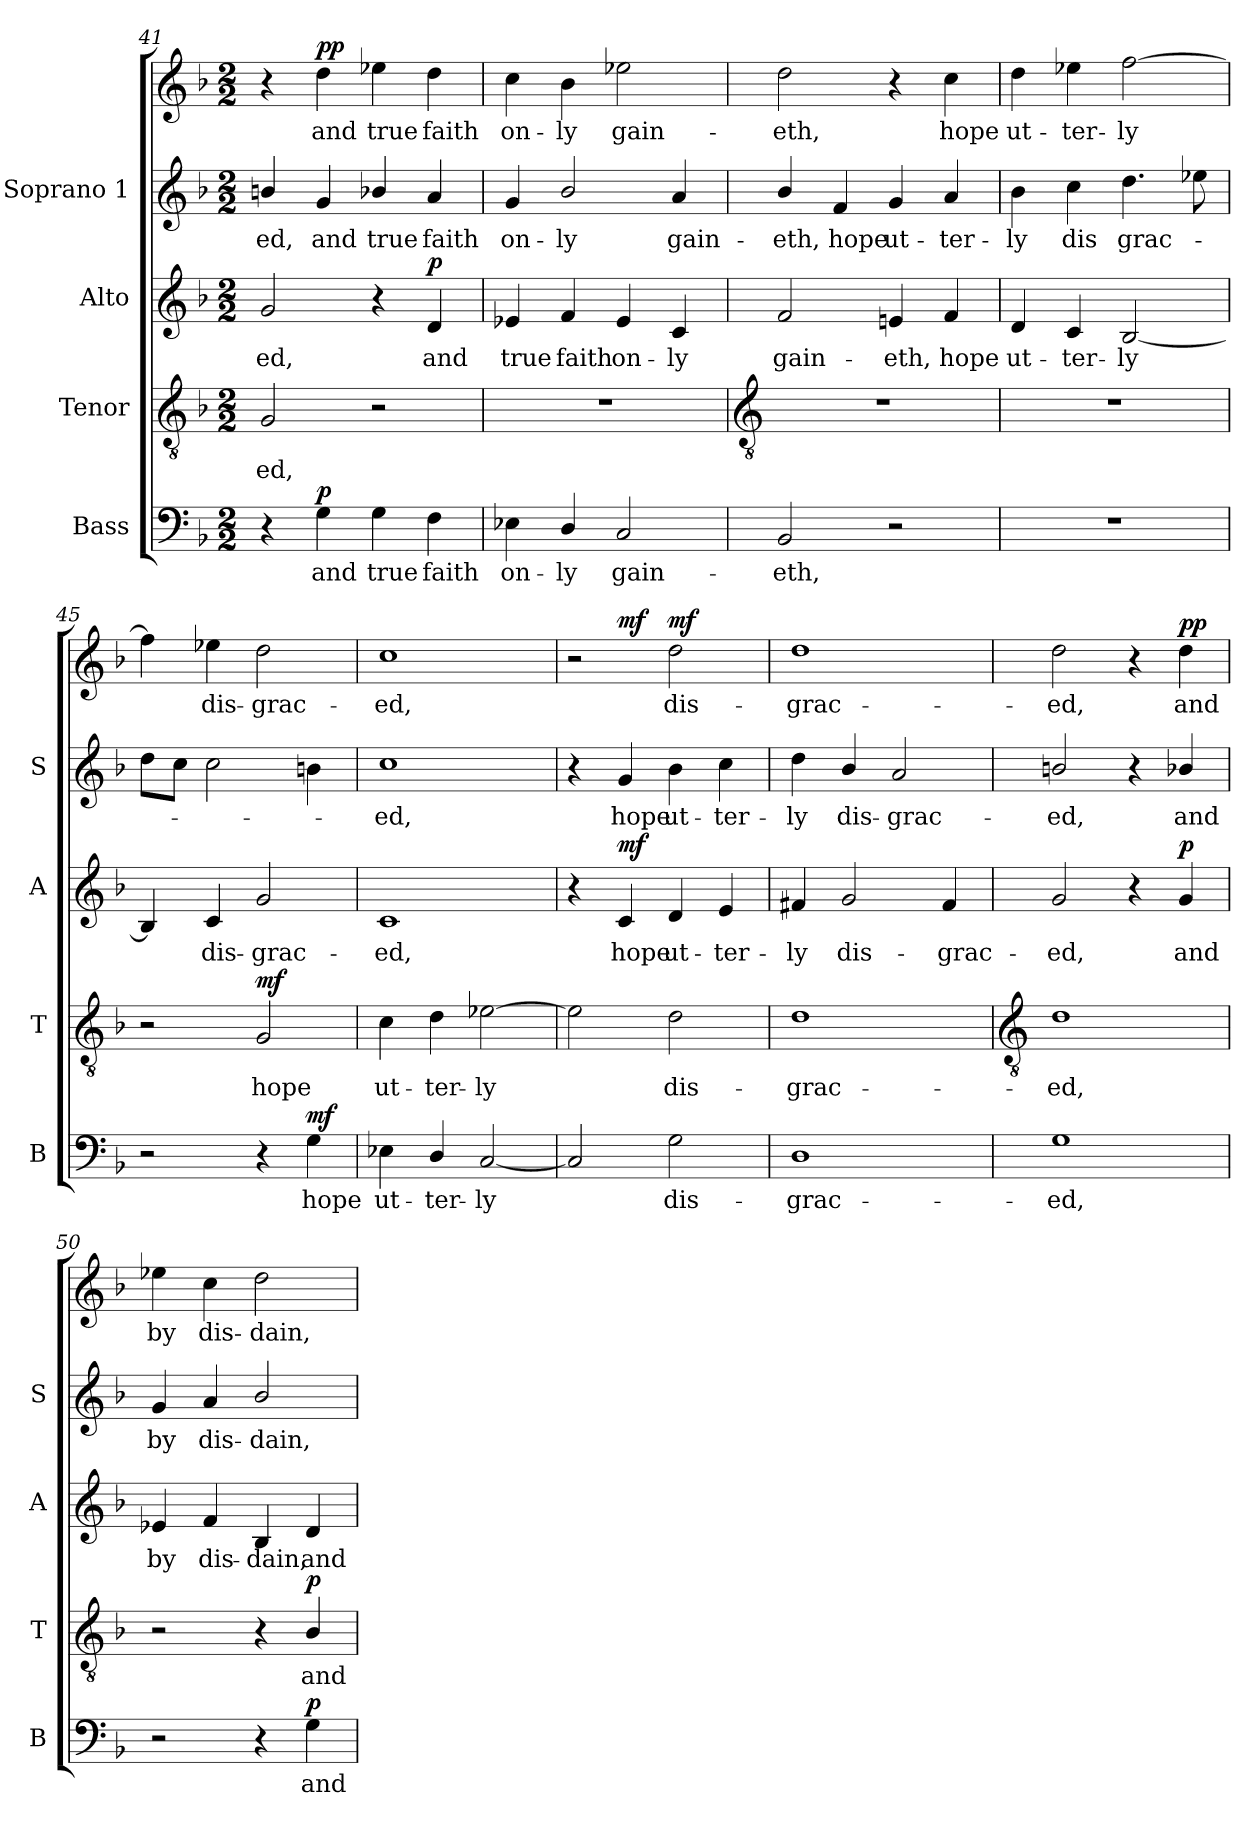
**kern	**text	**dynam	**kern	**text	**dynam	**kern	**text	**dynam	**kern	**text	**kern	**text	**dynam
*part4	*part4	*part4	*part3	*part3	*part3	*part2	*part2	*part2	*part1	*part1	*part1	*part1	*part1
*staff5	*staff5	*staff5	*staff4	*staff4	*staff4	*staff3	*staff3	*staff3	*staff2	*staff2	*staff1	*staff1	*staff1/2
*I"Bass	*	*	*I"Tenor	*	*	*I"Alto	*	*	*I"Soprano 1	*	*	*	*
*I'B	*	*	*I'T	*	*	*I'A	*	*	*I'S	*	*	*	*
*clefF4	*	*	*clefGv2	*	*	*clefG2	*	*	*clefG2	*	*clefG2	*	*
*k[b-]	*	*	*k[b-]	*	*	*k[b-]	*	*	*k[b-]	*	*k[b-]	*	*
*F:	*	*	*F:	*	*	*F:	*	*	*F:	*	*F:	*	*
*M2/2	*	*	*M2/2	*	*	*M2/2	*	*	*M2/2	*	*M2/2	*	*
=41	=41	=41	=41	=41	=41	=41	=41	=41	=41	=41	=41	=41	=41
!	!	!	!	!LO:LY:b	!	!	!LO:LY:b	!	!	!LO:LY:b	!	!	!
4r	.	.	2G	-ed,	.	2g	ed,	.	4bn/	ed,	4r	.	.
!	!LO:LY:b	!LO:DY:b	!	!	!	!	!	!	!	!LO:LY:b	!	!LO:LY:b	!LO:DY:b=2
!	!	!	!	!	!	!	!	!	!	!	!	!	!LO:DY:n=1:b
4G	and	p	.	.	.	.	.	.	4g	and	4dd	-and	p p
!	!LO:LY:b	!	!	!	!	!	!	!	!	!LO:LY:b	!	!LO:LY:b	!
4G	true	.	2r	.	.	4r	.	.	4b-X/	true	4ee-X	true	.
!	!LO:LY:b	!	!	!	!	!	!LO:LY:b	!LO:DY:b	!	!LO:LY:b	!	!LO:LY:b	!
4F	faith	.	.	.	.	4d	and	p	4a	faith	4dd	faith	.
=42	=42	=42	=42	=42	=42	=42	=42	=42	=42	=42	=42	=42	=42
!	!LO:LY:b	!	!	!	!	!	!LO:LY:b	!	!	!LO:LY:b	!	!LO:LY:b	!
4E-X	on-	.	1r	.	.	4e-X	true	.	4g	-on-	4cc	on-	.
!	!LO:LY:b	!	!	!	!	!	!LO:LY:b	!	!	!LO:LY:b	!	!LO:LY:b	!
4D/	-ly	.	.	.	.	4f	faith	.	2b-/	-ly	4b-	-ly	.
!	!LO:LY:b	!	!	!	!	!	!LO:LY:b	!	!	!	!	!LO:LY:b	!
2C	gain-	.	.	.	.	4e-	on-	.	.	.	2ee-X	gain-	.
!	!	!	!	!	!	!	!LO:LY:b	!	!	!LO:LY:b	!	!	!
.	.	.	.	.	.	4c	-ly	.	4a	gain-	.	.	.
!!LO:LB:g=z
=43	=43	=43	=43	=43	=43	=43	=43	=43	=43	=43	=43	=43	=43
*	*	*	*clefGv2	*	*	*	*	*	*	*	*	*	*
!	!LO:LY:b	!	!	!	!	!	!LO:LY:b	!	!	!LO:LY:b	!	!LO:LY:b	!
2BB-	-eth,	.	1r	.	.	2f	gain-	.	4b-/	eth,	2dd	-eth,	.
!	!	!	!	!	!	!	!	!	!	!LO:LY:b	!	!	!
.	.	.	.	.	.	.	.	.	4f	hope	.	.	.
!	!	!	!	!	!	!	!LO:LY:b	!	!	!LO:LY:b	!	!	!
2r	.	.	.	.	.	4en	-eth,	.	4g	ut-	4r	.	.
!	!	!	!	!	!	!	!LO:LY:b	!	!	!LO:LY:b	!	!LO:LY:b	!
.	.	.	.	.	.	4f	hope	.	4a	-ter-	4cc	hope	.
=44	=44	=44	=44	=44	=44	=44	=44	=44	=44	=44	=44	=44	=44
!	!	!	!	!	!	!	!LO:LY:b	!	!	!LO:LY:b	!	!LO:LY:b	!
1r	.	.	1r	.	.	4d	ut-	.	4b-	ly	4dd	-ut-	.
!	!	!	!	!	!	!	!LO:LY:b	!	!	!LO:LY:b	!	!LO:LY:b	!
.	.	.	.	.	.	4c	-ter-	.	4cc	dis	4ee-X	-ter-	.
!	!	!	!	!	!	!	!LO:LY:b	!	!	!LO:LY:b	!	!LO:LY:b	!
.	.	.	.	.	.	[2B-	-ly	.	4.dd	grac-	[2ff	-ly	.
.	.	.	.	.	.	.	.	.	8ee-X	.	.	.	.
=45	=45	=45	=45	=45	=45	=45	=45	=45	=45	=45	=45	=45	=45
2r	.	.	2r	.	.	4B-]	.	.	8ddL	.	4ff]	.	.
.	.	.	.	.	.	.	.	.	8ccJ	.	.	.	.
!	!	!	!	!	!	!	!LO:LY:b	!	!	!	!	!LO:LY:b	!
.	.	.	.	.	.	4c	dis-	.	2cc	.	4ee-X	dis-	.
!	!	!	!	!LO:LY:b	!LO:DY:b	!	!LO:LY:b	!	!	!	!	!LO:LY:b	!
4r	.	.	2G	hope	mf	2g	-grac-	.	.	.	2dd	-grac-	.
!	!LO:LY:b	!LO:DY:b	!	!	!	!	!	!	!	!	!	!	!
4G	hope	mf	.	.	.	.	.	.	4bn	.	.	.	.
=46	=46	=46	=46	=46	=46	=46	=46	=46	=46	=46	=46	=46	=46
!	!LO:LY:b	!	!	!LO:LY:b	!	!	!LO:LY:b	!	!	!LO:LY:b	!	!LO:LY:b	!
4E-X	ut-	.	4c	ut-	.	1c	-ed,	.	1cc	ed,	1cc	-ed,	.
!	!LO:LY:b	!	!	!LO:LY:b	!	!	!	!	!	!	!	!	!
4D/	-ter-	.	4d	-ter-	.	.	.	.	.	.	.	.	.
!	!LO:LY:b	!	!	!LO:LY:b	!	!	!	!	!	!	!	!	!
[2C	-ly	.	[2e-X	-ly	.	.	.	.	.	.	.	.	.
=47	=47	=47	=47	=47	=47	=47	=47	=47	=47	=47	=47	=47	=47
2C]	.	.	2e-]	.	.	4r	.	.	4r	.	2r	.	.
!	!	!	!	!	!	!	!LO:LY:b	!LO:DY:b	!	!LO:LY:b	!	!	!LO:DY:b=2
.	.	.	.	.	.	4c	hope	mf	4g	-hope	.	.	mf
!	!LO:LY:b	!	!	!LO:LY:b	!	!	!LO:LY:b	!	!	!LO:LY:b	!	!LO:LY:b	!LO:DY:b
2G	dis-	.	2d	dis-	.	4d	ut-	.	4b-	ut-	2dd	dis-	mf
!	!	!	!	!	!	!	!LO:LY:b	!	!	!LO:LY:b	!	!	!
.	.	.	.	.	.	4e	-ter-	.	4cc	-ter-	.	.	.
=48	=48	=48	=48	=48	=48	=48	=48	=48	=48	=48	=48	=48	=48
!	!LO:LY:b	!	!	!LO:LY:b	!	!	!LO:LY:b	!	!	!LO:LY:b	!	!LO:LY:b	!
1D	-grac-	.	1d	-grac-	.	4f#X	-ly	.	4dd	-ly	1dd	-grac-	.
!	!	!	!	!	!	!	!LO:LY:b	!	!	!LO:LY:b	!	!	!
.	.	.	.	.	.	2g	dis-	.	4b-/	dis-	.	.	.
!	!	!	!	!	!	!	!	!	!	!LO:LY:b	!	!	!
.	.	.	.	.	.	.	.	.	2a	-grac-	.	.	.
!	!	!	!	!	!	!	!LO:LY:b	!	!	!	!	!	!
.	.	.	.	.	.	4f#	-grac-	.	.	.	.	.	.
!!LO:LB:g=z
=49	=49	=49	=49	=49	=49	=49	=49	=49	=49	=49	=49	=49	=49
*	*	*	*clefGv2	*	*	*	*	*	*	*	*	*	*
!	!LO:LY:b	!	!	!LO:LY:b	!	!	!LO:LY:b	!	!	!LO:LY:b	!	!LO:LY:b	!
1G	-ed,	.	1d	-ed,	.	2g	-ed,	.	2bn/	ed,	2dd	-ed,	.
.	.	.	.	.	.	4r	.	.	4r	.	4r	.	.
!	!	!	!	!	!	!	!LO:LY:b	!LO:DY:b	!	!LO:LY:b	!	!LO:LY:b	!LO:DY:b=2
!	!	!	!	!	!	!	!	!	!	!	!	!	!LO:DY:n=1:b
.	.	.	.	.	.	4g	and	p	4b-X/	and	4dd	and	p p
=50	=50	=50	=50	=50	=50	=50	=50	=50	=50	=50	=50	=50	=50
!	!	!	!	!	!	!	!LO:LY:b	!	!	!LO:LY:b	!	!LO:LY:b	!
2r	.	.	2r	.	.	4e-X	by	.	4g	by	4ee-X	by	.
!	!	!	!	!	!	!	!LO:LY:b	!	!	!LO:LY:b	!	!LO:LY:b	!
.	.	.	.	.	.	4f	dis-	.	4a	dis-	4cc	dis-	.
!	!	!	!	!	!	!	!LO:LY:b	!	!	!LO:LY:b	!	!LO:LY:b	!
4r	.	.	4r	.	.	4B-	-dain,	.	2b-/	-dain,	2dd	-dain,	.
!	!LO:LY:b	!LO:DY:b	!	!LO:LY:b	!LO:DY:b	!	!LO:LY:b	!	!	!	!	!	!
4G	and	p	4B-/	and	p	4d	and	.	.	.	.	.	.
=	=	=	=	=	=	=	=	=	=	=	=	=	=
*-	*-	*-	*-	*-	*-	*-	*-	*-	*-	*-	*-	*-	*-
